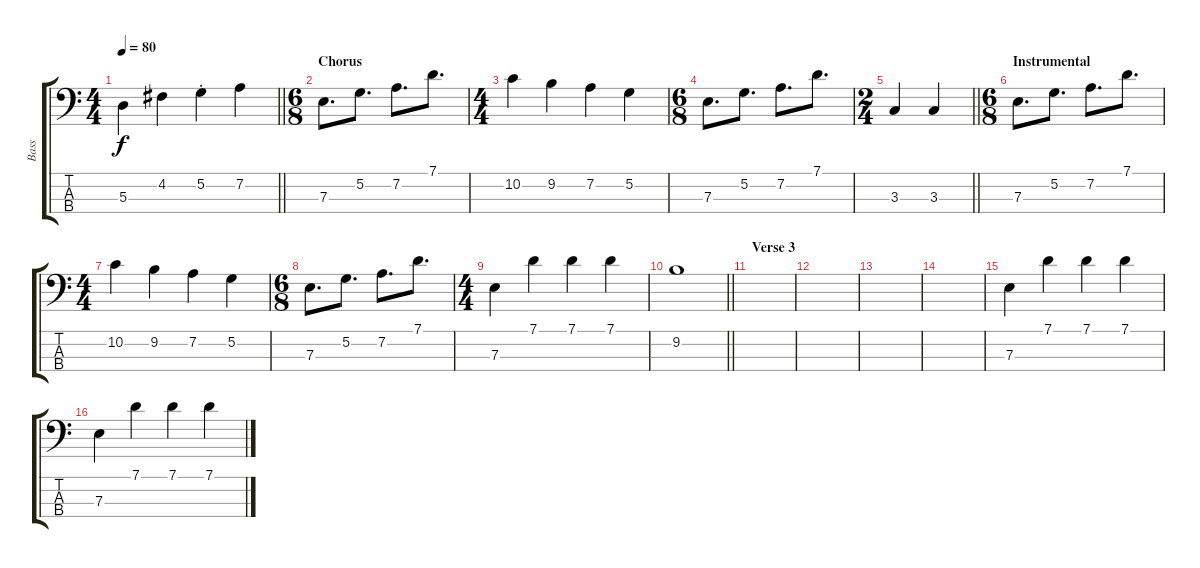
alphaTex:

\track ("Bass" "Bass") {instrument electricbassfinger}
\staff {score tabs}
\tuning (G2 D2 A1 E1) {hide}
\ts (4 4)
\tempo 80
\clef f4
\barLineRight lightlight
\ks c
5.3.4{dy f} 4.2.4 5.2{st}.4 7.2.4 |
\ts (6 8)
\section ("" "Chorus")
7.3.8{d} 5.2.8{d} 7.2.8{d} 7.1.8{d} |
\ts (4 4)
10.2.4 9.2.4 7.2.4 5.2.4 |
\ts (6 8)
7.3.8{d} 5.2.8{d} 7.2.8{d} 7.1.8{d} |
\ts (2 4)
\barLineRight lightlight
3.3.4 3.3.4 |
\ts (6 8)
\section ("" "Instrumental")
7.3.8{d} 5.2.8{d} 7.2.8{d} 7.1.8{d} |
\ts (4 4)
10.2.4 9.2.4 7.2.4 5.2.4 |
\ts (6 8)
7.3.8{d} 5.2.8{d} 7.2.8{d} 7.1.8{d} |
\ts (4 4)
7.3.4 7.1.4 7.1.4 7.1.4 |
\barLineRight lightlight
9.2.1 |
\section ("" "Verse 3")
|
|
|
|
7.3.4 7.1.4 7.1.4 7.1.4 |
7.3.4 7.1.4 7.1.4 7.1.4
